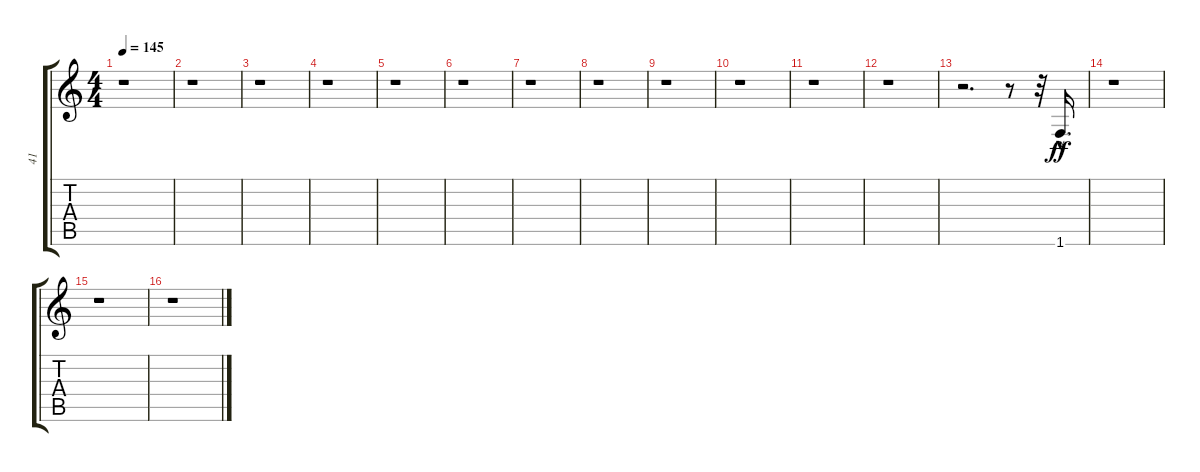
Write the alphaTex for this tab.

\track ("41" "41") {instrument acousticguitarnylon}
\staff {score tabs}
\tuning (E4 B3 G3 D3 A2 E2) {hide}
\ts (4 4)
\tempo 145
\clef g2
\ks c
r.1{dy ff} |
r.1 |
r.1 |
r.1 |
r.1 |
r.1 |
r.1 |
r.1 |
r.1 |
r.1 |
r.1 |
r.1 |
r.2{d} r.8 r.32 1.6{hac}.16{d} |
r.1 |
r.1 |
r.1
